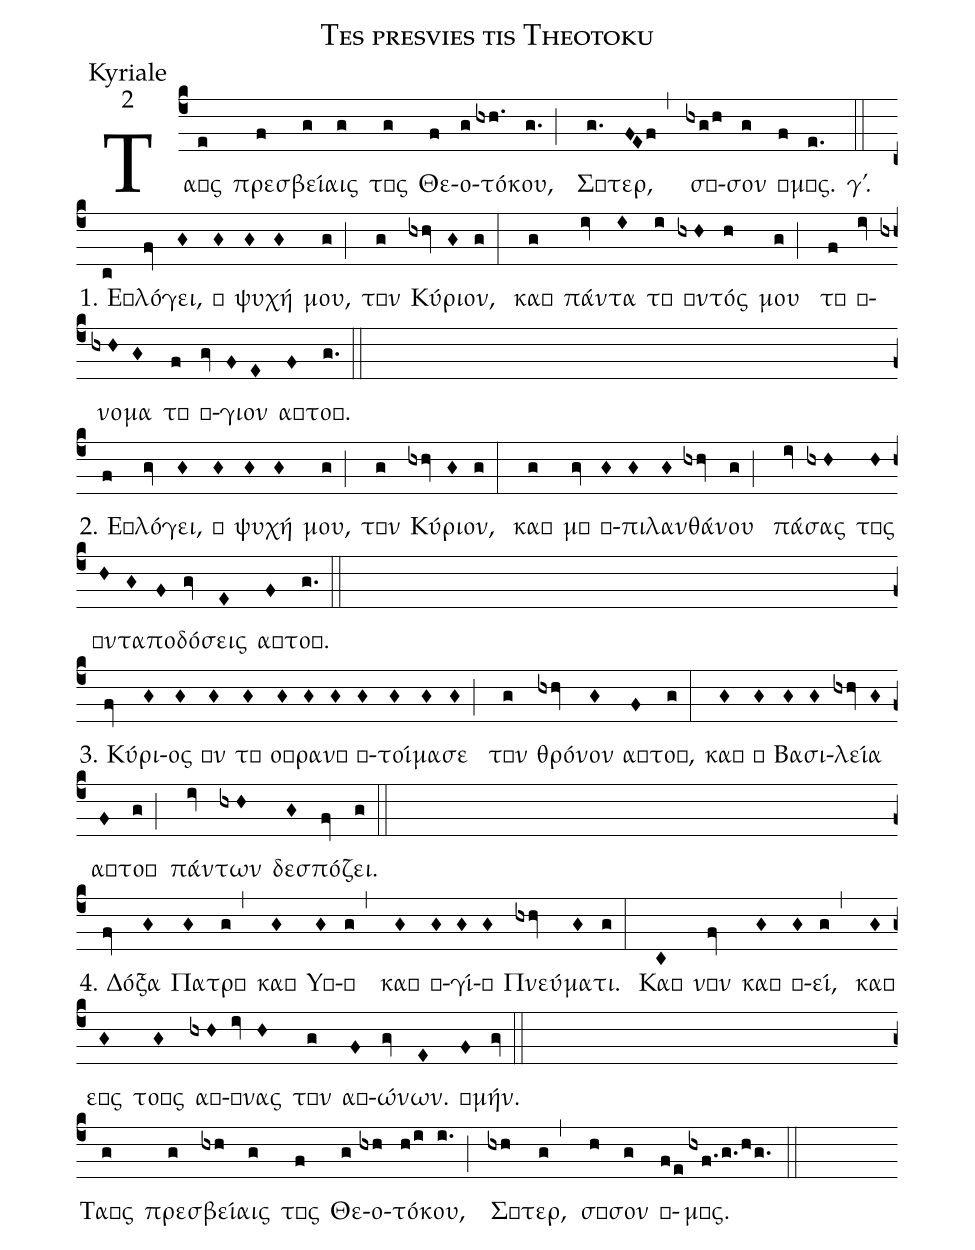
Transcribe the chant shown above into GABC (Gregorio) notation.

name:Tes presvies tis Theotoku;
office-part:Kyriale;
mode:2;
%%
(c4) Ταῖς(e) πρεσ(f)βεί(g)αις(g) τῆς(g) Θε(f)ο(g)τό(hxh.)κου,(g.;) Σῶ(g.)τερ,(FEf,) σῶ(hxg/h)σον(g) ἡ(f)μᾶς.(e.) <i>γ'.</i>(::Z)
1. Εὐ(c)λό(fv)γει,(G) ἡ(G) ψυ(G)χή(G) μου,(g;) τὸν(g) Κύ(hxhv)ρι(G)ον,(g:) καὶ(g) πάν(iv)τα(I) τὰ(i) ἐν(hxH)τός(h) μου(g;) τὸ(f) ὄ(iv)νο(hxH)μα(G) τὸ(f) ἅ(gv)γι(F)ον(E) αὐ(F)τοῦ.(g.::Z)
2. Εὐ(f)λό(gv)γει,(G) ἡ(G) ψυ(G)χή(G) μου,(g;) τὸν(g) Κύ(hxhv)ρι(G)ον,(g:) καὶ(g) μὴ(gv) ἐ(G)πι(G)λαν(G)θά(hxhv)νου(g;) πά(iv)σας(hxH) τὰς(H) ἀν(H)τα(G)πο(F)δό(gv)σεις(E) αὐ(F)τοῦ.(g.::Z)
3. Κύ(fv)ρι(G)ος(G) ἐν(G) τῷ(G) οὐ(G)ρα(G)νῷ(G) ἡ(G)τοί(G)μα(G)σε(G;) τὸν(g) θρό(hxhv)νον(G) αὐ(F)τοῦ,(g:) καὶ(G) ἡ(G) Βα(G)σι(G)λεί(hxhv)α(G) αὐ(F)τοῦ(g;) πάν(iv)των(hxH) δεσ(G)πό(fv)ζει.(g::Z)
4. Δό(fv)ξα(G) Πα(G)τρὶ(g,) καὶ(G) Υἱ(G)ῷ(g,) καὶ(G) Ἁ(G)γί(G)ῳ(G) Πνεύ(hxhv)μα(G)τι.(g:) Καὶ(C) νῦν(fv) καὶ(G) ἀ(G)εί,(g,) καὶ(G) εἰς(G) τοὺς(G) αἰ(hxH)ῶ(iv)νας(H) τῶν(g) αἰ(F)ώ(gv)νων.(E) Ἀ(F)μήν.(gv::Z)
Ταῖς(g) πρεσ(g)βεί(hxh)αις(g) τῆς(f) Θε(g)ο(hxh)τό(h/i)κου,(i.;) Σῶ(hxh)τερ,(g,) σῶ(h)σον(g) ἡ(f/e)μᾶς.(hxf./g./h/g.::)
